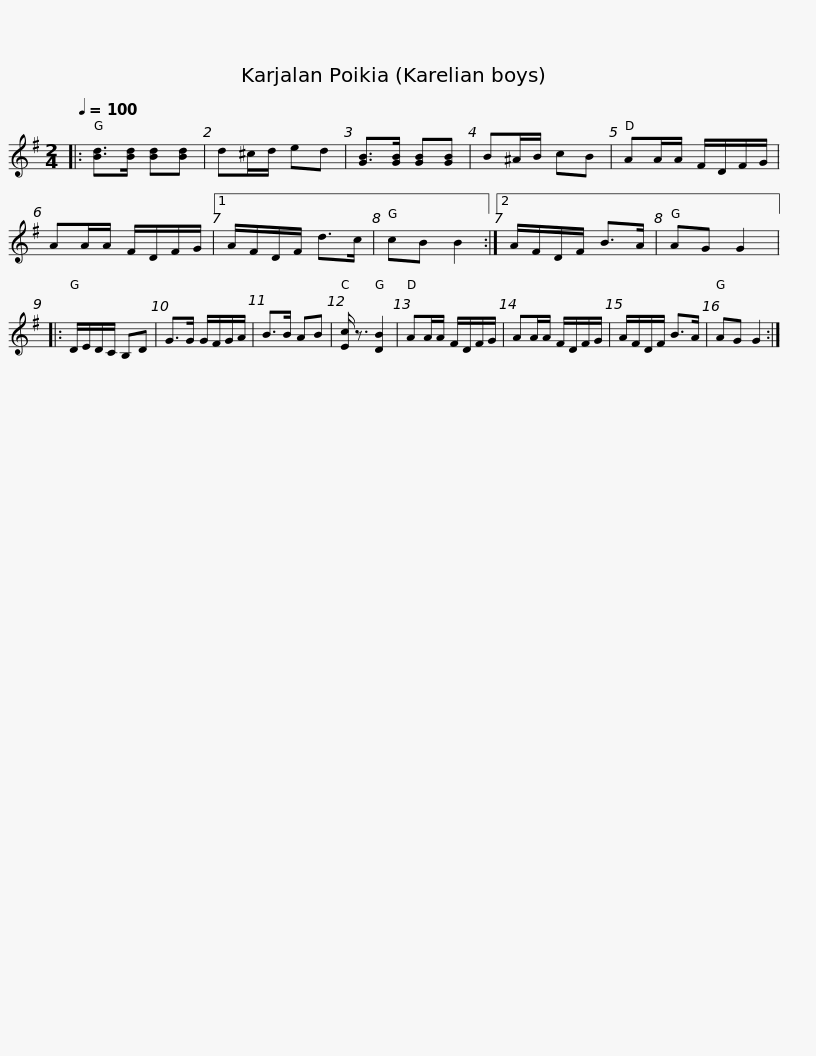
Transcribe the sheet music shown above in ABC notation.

X:1
L:1/8
Q:1/4=100
M:2/4
I:linebreak $
K:G
V:1 treble
V:1
|: [Bd]>[Bd] [Bd][Bd] | d^c/d/ ed | [GB]>[GB] [GB][GB] | B^A/B/ cB | AA/A/ F/D/F/G/ |$ %5
 AA/A/ F/D/F/G/ |1 A/F/D/F/ d>c | cB B2 :|2 A/F/D/F/ B>A | AG G2 |:$ %10
 D/E/D/C/ B,D | G>G G/F/G/A/ | B>B AB | [Ec]/ z3/2 [DB]2 |$ AA/A/ F/D/F/G/ | %15
 AA/A/ F/D/F/G/ | A/F/D/F/ B>A | AG G2 :| %18
